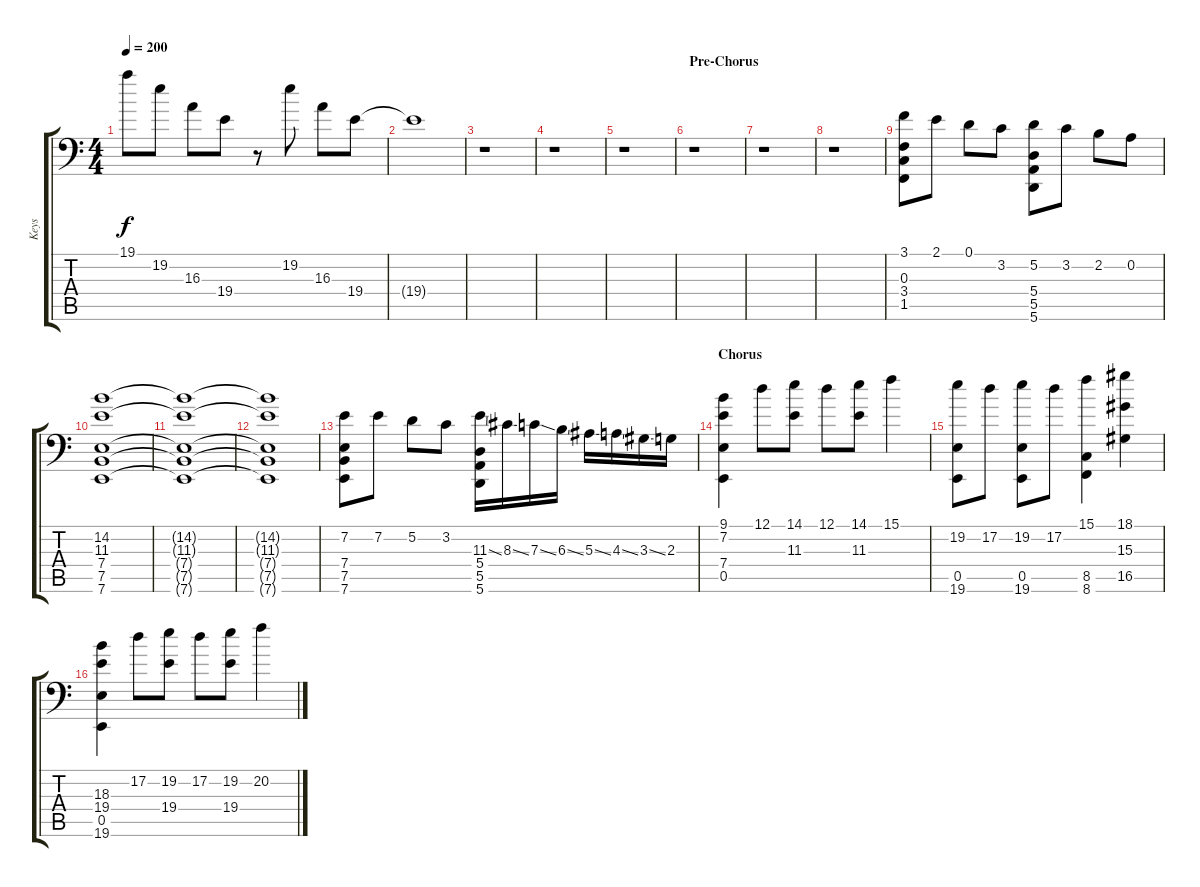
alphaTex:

\track ("Keys" "Keys") {instrument acousticgrandpiano}
\staff {score tabs}
\tuning (D4 A3 F3 A2 E2 A1) {hide}
\ts (4 4)
\tempo 200
\clef f4
\ks c
19.1.8{dy f} 19.2.8 16.3.8 19.4.8 r.8 19.2.8 16.3.8 19.4.8 |
19.4{t}.1 |
r.1 |
r.1 |
r.1 |
\section ("" "Pre-Chorus")
r.1 |
r.1 |
r.1 |
(3.1 0.3 3.4 1.5).8 2.1.8 0.1.8 3.2.8 (5.2 5.4 5.5 5.6).8 3.2.8 2.2.8 0.2.8 |
(14.2 11.3 7.4 7.5 7.6).1 |
(14.2{t} 11.3{t} 7.4{t} 7.5{t} 7.6{t}).1 |
(14.2{t} 11.3{t} 7.4{t} 7.5{t} 7.6{t}).1 |
(7.2 7.4 7.5 7.6).8 7.2.8 5.2.8 3.2.8 (11.3{ss} 5.4 5.5 5.6).16 8.3{ss}.16 7.3{ss}.16 6.3{ss}.16 5.3{ss}.16 4.3{ss}.16 3.3{ss}.16 2.3.16 |
\section ("" "Chorus")
(9.1 7.2 7.4 0.5).4 12.1.8 (14.1 11.3).8 12.1.8 (14.1 11.3).8 15.1.4 |
(19.2 0.5 19.6).8 17.2.8 (19.2 0.5 19.6).8 17.2.8 (15.1 8.5 8.6).4 (18.1 15.3 16.5).4 |
(18.3 19.4 0.5 19.6).4 17.2.8 (19.2 19.4).8 17.2.8 (19.2 19.4).8 20.2.4
